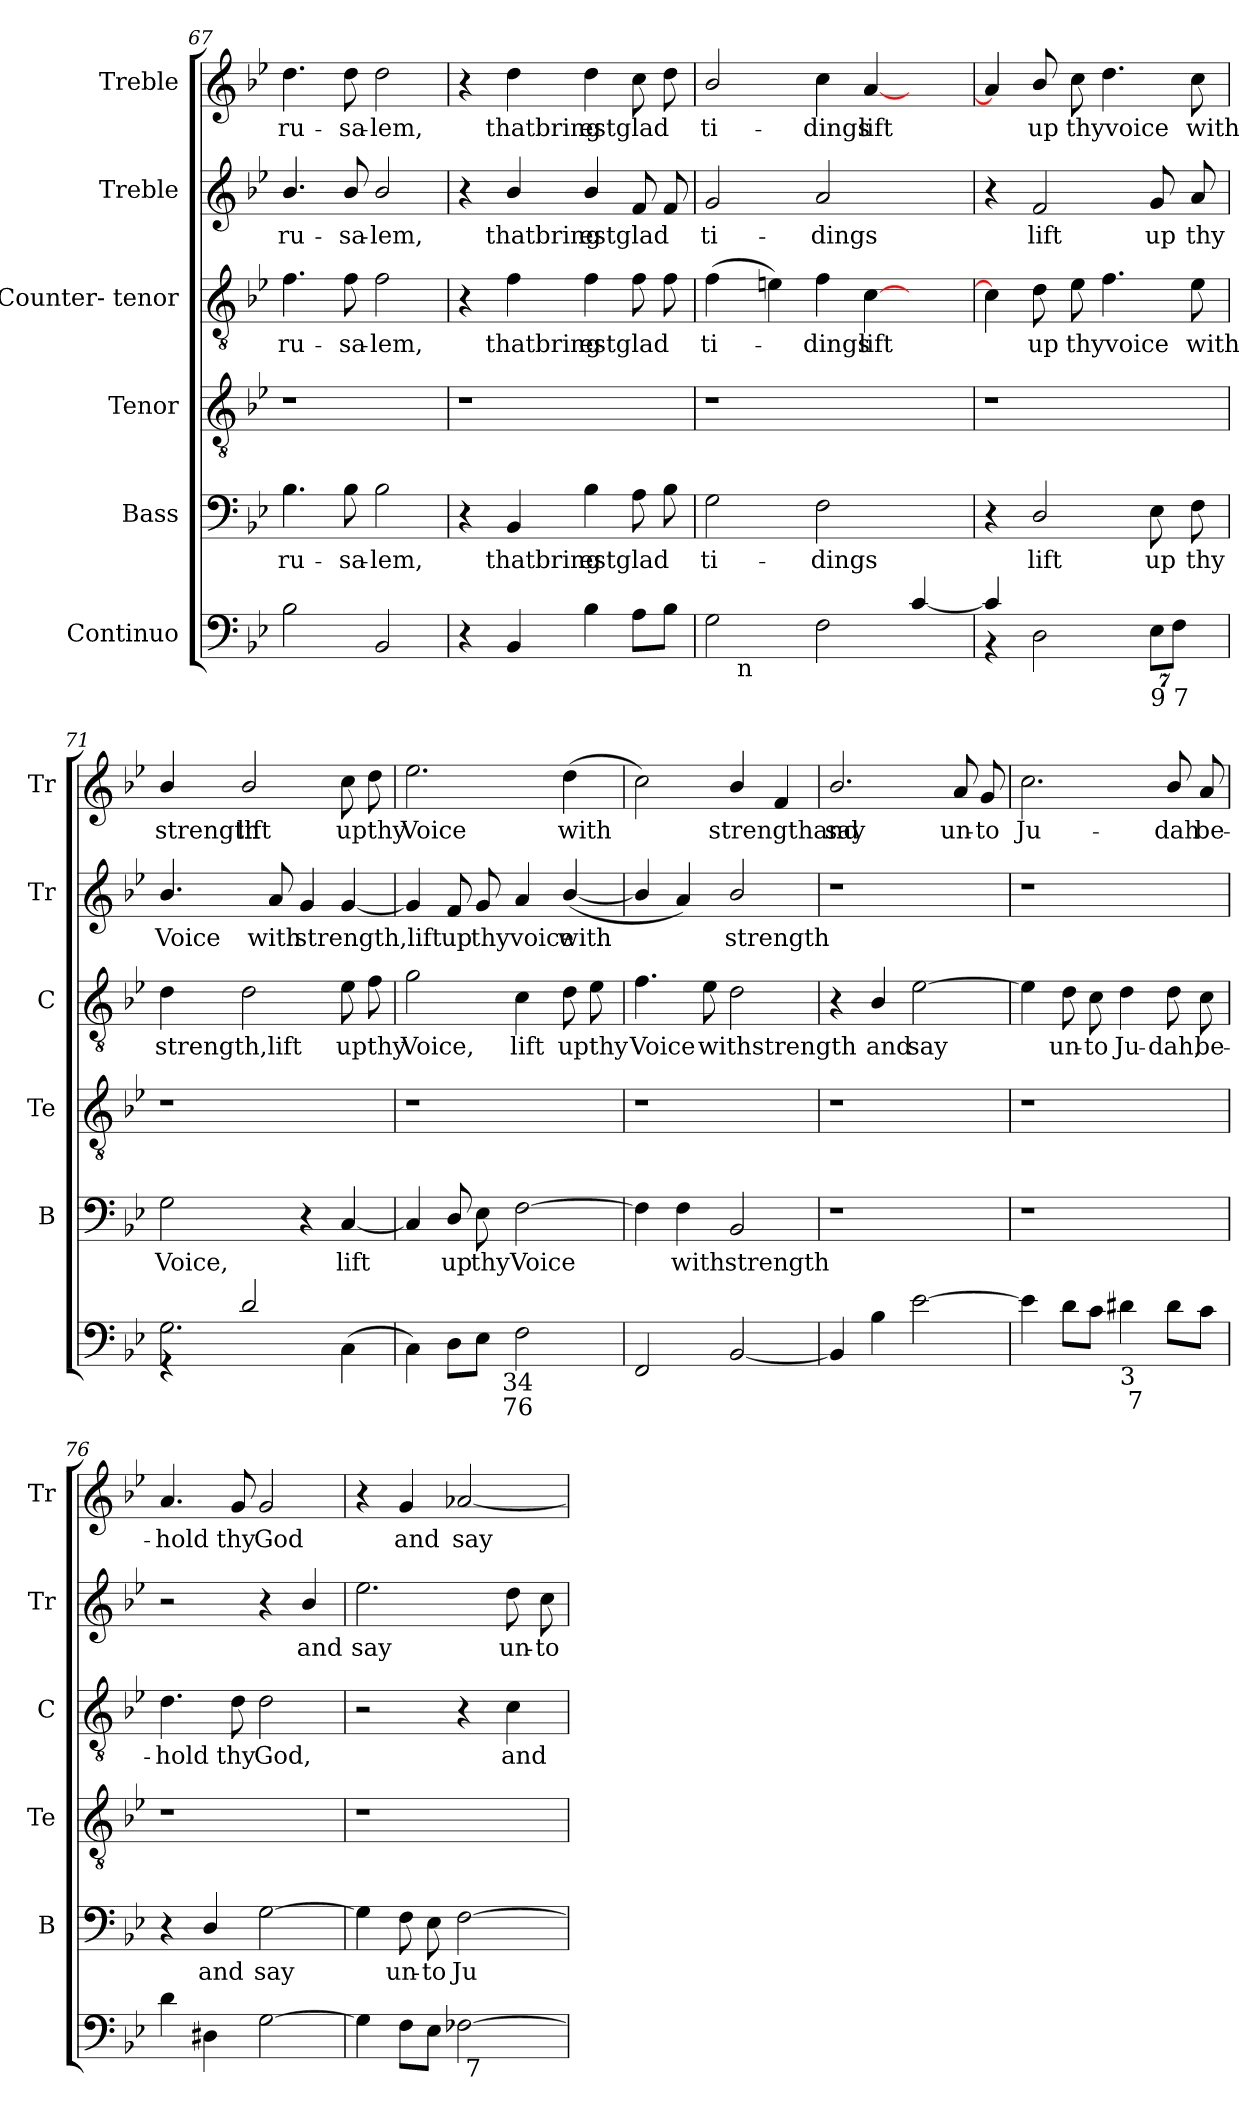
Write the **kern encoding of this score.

**kern	**kern	**text	**kern	**kern	**text	**kern	**text	**kern	**text
*part6	*part5	*part5	*part4	*part3	*part3	*part2	*part2	*part1	*part1
*staff6	*staff5	*staff5	*staff4	*staff3	*staff3	*staff2	*staff2	*staff1	*staff1
*I"Continuo	*I"Bass	*	*I"Tenor	*I"Counter-  tenor	*	*I"Treble	*	*I"Treble	*
*	*I'B	*	*I'Te	*I'C	*	*I'Tr	*	*I'Tr	*
*clefF4	*clefF4	*	*clefGv2	*clefGv2	*	*clefG2	*	*clefG2	*
*k[b-e-]	*k[b-e-]	*	*k[b-e-]	*k[b-e-]	*	*k[b-e-]	*	*k[b-e-]	*
*B-:	*B-:	*	*B-:	*B-:	*	*B-:	*	*B-:	*
=67	=67	=67	=67	=67	=67	=67	=67	=67	=67
!	!	!LO:LY:b:cj	!	!	!LO:LY:b:cj	!	!LO:LY:b:cj	!	!LO:LY:b:cj
2B-\	4.B-\	-ru-	1r	4.f\	-ru-	4.b-/	-ru-	4.dd\	-ru-
!	!	!LO:LY:b:cj	!	!	!LO:LY:b:cj	!	!LO:LY:b:cj	!	!LO:LY:b:cj
.	8B-\	-sa-	.	8f\	-sa-	8b-/	-sa-	8dd\	-sa-
!	!	!LO:LY:b:cj	!	!	!LO:LY:b:cj	!	!LO:LY:b:cj	!	!LO:LY:b:cj
2BB-/	2B-\	-lem,	.	2f\	-lem,	2b-/	-lem,	2dd\	-lem,
=68	=68	=68	=68	=68	=68	=68	=68	=68	=68
4r	4r	.	1r	4r	.	4r	.	4r	.
!	!	!LO:LY:b	!	!	!LO:LY:b	!	!LO:LY:b	!	!LO:LY:b
4BB-/	4BB-/	thatbring-	.	4f\	thatbring-	4b-/	thatbring-	4dd\	thatbring-
!	!	!LO:LY:b:cj	!	!	!LO:LY:b:cj	!	!LO:LY:b:cj	!	!LO:LY:b:cj
4B-\	4B-\	-estglad	.	4f\	-estglad	4b-/	-estglad	4dd\	-estglad
8A\L	8A\	.	.	8f\	.	8f/	.	8cc\	.
8B-\J	8B-\	.	.	8f\	.	8f/	.	8dd\	.
=69	=69	=69	=69	=69	=69	=69	=69	=69	=69
!	!	!LO:LY:b:cj	!	!	!LO:LY:b:cj	!	!LO:LY:b:cj	!	!LO:LY:b:cj
*^	*	*	*	*	*	*	*	*	*
2G\	8ryy	2G\	ti-	1r	(>4f\	ti-	2g/	ti-	2b-/	ti-
!	!LO:TX:b:t=n	!	!	!	!	!	!	!	!	!
.	1ryy	.	.	.	.	.	.	.	.	.
.	.	.	.	.	4en\)	.	.	.	.	.
!	!	!	!LO:LY:b:cj	!	!	!LO:LY:b:cj	!	!LO:LY:b:cj	!	!LO:LY:b:cj
2F\	.	2F\	-dings	.	4f\	-dings	2a/	-dings	4cc\	-dings
!	!	!	!	!	!	!LO:LY:b	!	!	!	!LO:LY:b
.	.	.	.	.	[<4c\	lift	.	.	[>4a/	lift
[>4c/	.	4ryy	.	4ryy	4ryy	.	4ryy	.	4ryy	.
.	8ryy	.	.	.	.	.	.	.	.	.
!!LO:PB:g=z
=70	=70	=70	=70	=70	=70	=70	=70	=70	=70	=70
4c/]	4r	4r	.	1r	4c\]	.	4r	.	4a/]	.
!	!	!	!LO:LY:b:cj	!	!	!LO:LY:b:cj	!	!LO:LY:b:cj	!	!LO:LY:b:cj
2D<\	14.ryy	2D/	lift	.	8d\	up	2f/	lift	8b-/	up
.	7%3.ryy	.	.	.	.	.	.	.	.	.
!	!	!	!	!	!	!LO:LY:b	!	!	!	!LO:LY:b
.	.	.	.	.	8e-\	thyvoice	.	.	8cc\	thyvoice
.	.	.	.	.	4.f\	.	.	.	4.dd\	.
*Xbrackettup	*	*	*	*	*	*	*	*	*	*
!LO:TX:b:t=9 7	!	!	!	!	!	!	!	!	!	!
!	!	!	!LO:LY:b:cj	!	!	!	!	!LO:LY:b:cj	!	!
14E-\L	.	8E-\	up	.	.	.	8g/	up	.	.
14F<\J	.	.	.	.	.	.	.	.	.	.
!	!	!	!LO:LY:b:cj	!	!	!LO:LY:b:cj	!	!LO:LY:b:cj	!	!LO:LY:b:cj
.	.	8F\	thy	.	8e-\	with	8a/	thy	8cc\	with
14.ryy	.	.	.	.	.	.	.	.	.	.
=71	=71	=71	=71	=71	=71	=71	=71	=71	=71	=71
!	!	!	!LO:LY:b:cj	!	!	!LO:LY:b:cj	!	!LO:LY:b:cj	!	!LO:LY:b:cj
4rGG	2.G\	2G\	Voice,	1r	4d\	strength,lift	4.b-/	Voice	4b-/	strength
!	!	!	!	!	!	!	!	!	!	!LO:LY:b:cj
2d/	.	.	.	.	2d\	.	.	.	2b-/	lift
!	!	!	!	!	!	!	!	!LO:LY:b:cj	!	!
.	.	.	.	.	.	.	8a/	with	.	.
!	!	!	!	!	!	!	!	!LO:LY:b:cj	!	!
.	.	4r	.	.	.	.	4g/	strength,lift	.	.
!	!	!	!LO:LY:b	!	!	!LO:LY:b	!	!	!	!LO:LY:b
4ryy	(<4C\	[<4C/	lift	.	8e-\	upthy	[<4g/	.	8cc\	upthy
.	.	.	.	.	8f\	.	.	.	8dd\	.
=72	=72	=72	=72	=72	=72	=72	=72	=72	=72	=72
!	!	!	!	!	!	!LO:LY:b:cj	!	!	!	!LO:LY:b:cj
4C\)	4...ryy	4C/]	.	1r	2g\	Voice,	4g/]	.	2.ee-\	Voice
!	!	!	!LO:LY:b:cj	!	!	!	!	!LO:LY:b:cj	!	!
8D\L	.	8D/	up	.	.	.	8f/	up	.	.
!	!	!	!LO:LY:b:cj	!	!	!	!	!LO:LY:b	!	!
8E-\J	.	8E-\	thy	.	.	.	8g/	thyvoice	.	.
!	!LO:TX:b:t=34	!	!	!	!	!	!	!	!	!
!	!LO:TX:b:t=76	!	!	!	!	!	!	!	!	!
.	2ryy	.	.	.	.	.	.	.	.	.
!	!	!	!LO:LY:b	!	!	!LO:LY:b:cj	!	!	!	!
2F\	.	[>2F\	Voice	.	4c\	lift	4a/	.	.	.
!	!	!	!	!	!	!LO:LY:b	!	!LO:LY:b	!	!LO:LY:b
.	.	.	.	.	8d\	upthy	(<[<4b-/	with	(>4dd\	with
.	.	.	.	.	8e-\	.	.	.	.	.
.	32ryy	.	.	.	.	.	.	.	.	.
=73	=73	=73	=73	=73	=73	=73	=73	=73	=73	=73
!	!	!	!	!	!	!LO:LY:b:cj	!	!	!	!
*v	*v	*	*	*	*	*	*	*	*	*
2FF</	4F\]	.	1r	4.f\	Voice	4b-/]	.	2cc\)	.
!	!	!LO:LY:b:cj	!	!	!	!	!	!	!
.	4F\	with	.	.	.	4a/)	.	.	.
!	!	!	!	!	!LO:LY:b	!	!	!	!
.	.	.	.	8e-\	withstrength	.	.	.	.
!	!	!LO:LY:b:cj	!	!	!	!	!LO:LY:b:cj	!	!LO:LY:b:cj
[<2BB-/	2BB-/	strength	.	2d\	.	2b-/	strength	4b-/	strengthand
.	.	.	.	.	.	.	.	4f/	.
=74	=74	=74	=74	=74	=74	=74	=74	=74	=74
!	!	!	!	!	!	!	!	!	!LO:LY:b:cj
4BB-/]	1r	.	1r	4r	.	1r	.	2.b-/	say
!	!	!	!	!	!LO:LY:b:cj	!	!	!	!
4B-\	.	.	.	4B-/	and	.	.	.	.
!	!	!	!	!	!LO:LY:b	!	!	!	!
[<2e-\	.	.	.	[<2e-\	say	.	.	.	.
!	!	!	!	!	!	!	!	!	!LO:LY:b
.	.	.	.	.	.	.	.	8a/	un-
!	!	!	!	!	!	!	!	!	!LO:LY:b:rj
.	.	.	.	.	.	.	.	8g/	-to
!!LO:LB:g=z
=75	=75	=75	=75	=75	=75	=75	=75	=75	=75
!	!	!	!	!	!	!	!	!	!LO:LY:b:cj
*^	*	*	*	*	*	*	*	*	*
4e-<\]	2ryy	1r	.	1r	4e-\]	.	1r	.	2.cc\	Ju-
!	!	!	!	!	!	!LO:LY:b:cj	!	!	!	!
8d\L	.	.	.	.	8d\	un-	.	.	.	.
!	!	!	!	!	!	!LO:LY:b:cj	!	!	!	!
8c\J	.	.	.	.	8c\	-to	.	.	.	.
!LO:TX:b:t=3	!	!	!	!	!	!	!	!	!	!
!	!	!	!	!	!	!LO:LY:b:cj	!	!	!	!
4d#\	64ryy	.	.	.	4d\	Ju-	.	.	.	.
!	!LO:TX:b:t=7	!	!	!	!	!	!	!	!	!
.	4ryy	.	.	.	.	.	.	.	.	.
!	!	!	!	!	!	!LO:LY:b:cj	!	!	!	!LO:LY:b:cj
8d#<\L	.	.	.	.	8d\	-dah,	.	.	8b-/	-dah
.	8...ryy	.	.	.	.	.	.	.	.	.
!	!	!	!	!	!	!LO:LY:b:cj	!	!	!	!LO:LY:b:cj
8c<\J	.	.	.	.	8c\	be-	.	.	8a/	be-
=76	=76	=76	=76	=76	=76	=76	=76	=76	=76	=76
!	!	!	!	!	!	!LO:LY:b:cj	!	!	!	!LO:LY:b:cj
*v	*v	*	*	*	*	*	*	*	*	*
4d<\	4r	.	1r	4.d\	-hold	2r	.	4.a/	-hold
!	!	!LO:LY:b:cj	!	!	!	!	!	!	!
4D#<\	4D/	and	.	.	.	.	.	.	.
!	!	!	!	!	!LO:LY:b:cj	!	!	!	!LO:LY:b:cj
.	.	.	.	8d\	thy	.	.	8g/	thy
!	!	!LO:LY:b	!	!	!LO:LY:b:cj	!	!	!	!LO:LY:b:cj
[>2G\	[>2G\	say	.	2d\	God,	4r	.	2g/	God
!	!	!	!	!	!	!	!LO:LY:b:cj	!	!
.	.	.	.	.	.	4b-/	and	.	.
=77	=77	=77	=77	=77	=77	=77	=77	=77	=77
!	!	!	!	!	!	!	!LO:LY:b:cj	!	!
*^	*	*	*	*	*	*	*	*	*
4G<\]	2ryy	4G\]	.	1r	2r	.	2.ee-\	say	4r	.
!	!	!	!LO:LY:b:cj	!	!	!	!	!	!	!LO:LY:b:cj
8F\L	.	8F\	un-	.	.	.	.	.	4g/	and
!	!	!	!LO:LY:b:cj	!	!	!	!	!	!	!
8E-\J	.	8E-\	-to	.	.	.	.	.	.	.
!	!	!	!LO:LY:b:cj	!	!	!	!	!	!	!LO:LY:b
[<2F-<\	64ryy	[<2F\	Ju-	.	4r	.	.	.	[>2a-X/	say
!	!LO:TX:b:t=7	!	!	!	!	!	!	!	!	!
.	4ryy	.	.	.	.	.	.	.	.	.
!	!	!	!	!	!	!LO:LY:b:cj	!	!LO:LY:b:cj	!	!
.	.	.	.	.	4c\	and	8dd\	un-	.	.
.	8...ryy	.	.	.	.	.	.	.	.	.
!	!	!	!	!	!	!	!	!LO:LY:b:cj	!	!
.	.	.	.	.	.	.	8cc\	-to	.	.
*v	*v	*	*	*	*	*	*	*	*	*
=	=	=	=	=	=	=	=	=	=
*-	*-	*-	*-	*-	*-	*-	*-	*-	*-
